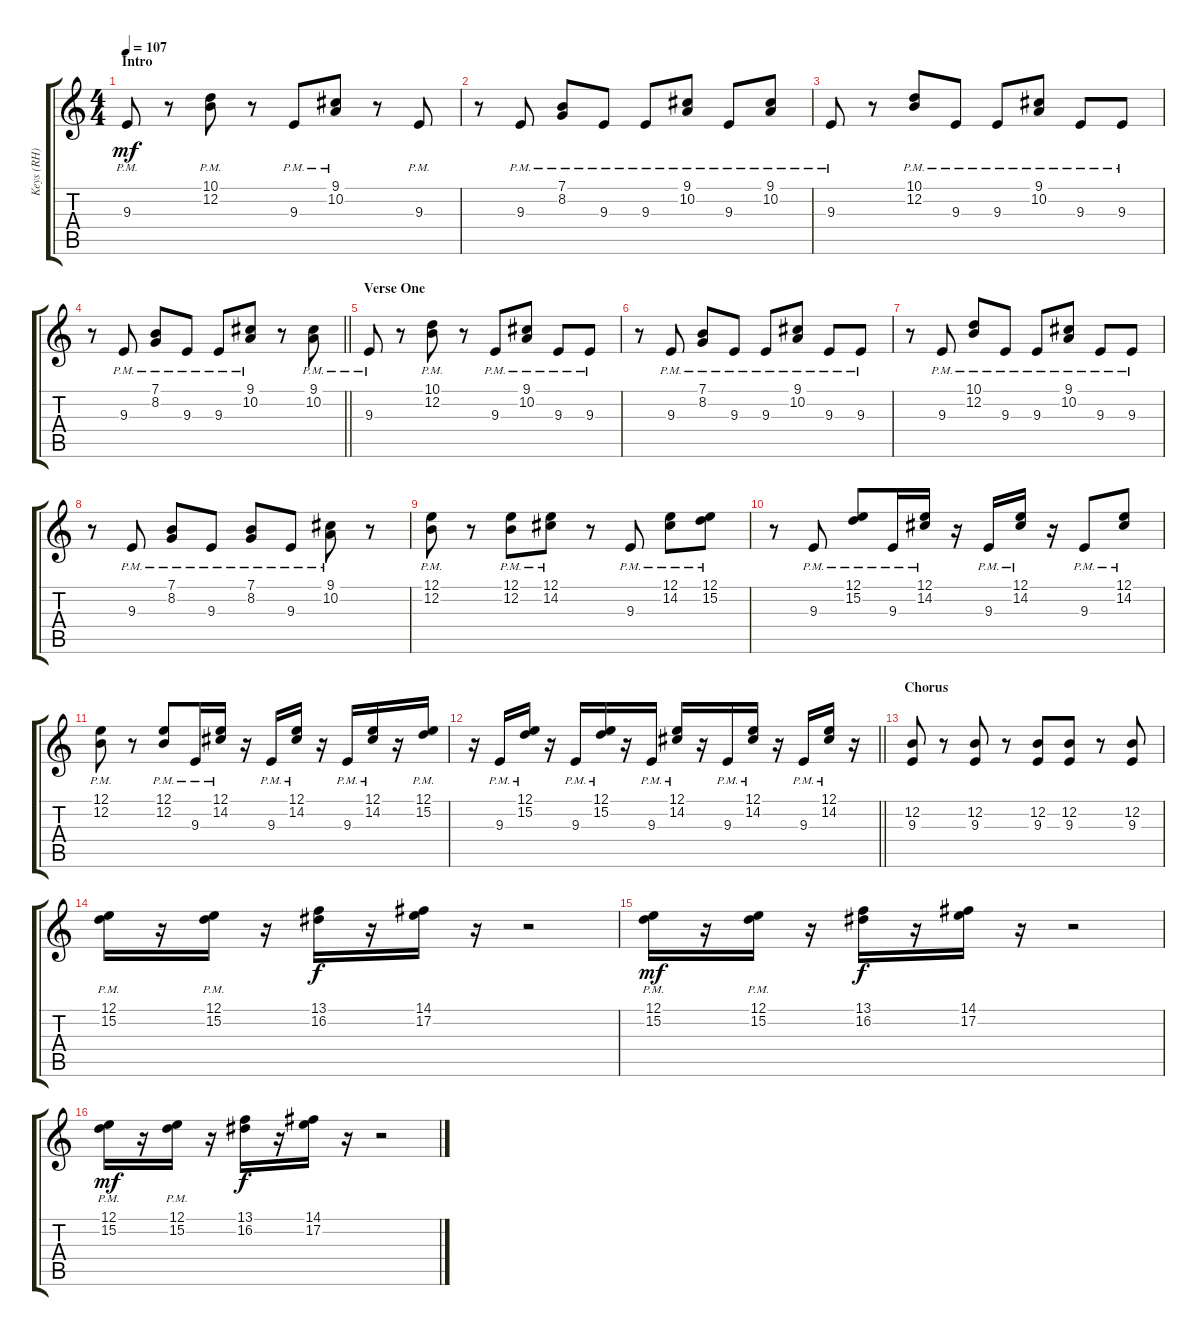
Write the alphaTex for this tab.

\track ("Keys (RH)" "Keys (RH)") {instrument drawbarorgan}
\staff {score tabs}
\tuning (E4 B3 G3 D3 A2 E2) {hide}
\ts (4 4)
\section ("" "Intro")
\tempo 107
\clef g2
\ks c
9.3{pm}.8{dy mf instrument drawbarorgan} r.8 (10.1{pm} 12.2{pm}).8 r.8 9.3{pm}.8 (9.1{pm} 10.2{pm}).8 r.8 9.3{pm}.8 |
r.8 9.3{pm}.8 (7.1{pm} 8.2{pm}).8 9.3{pm}.8 9.3{pm}.8 (9.1{pm} 10.2{pm}).8 9.3{pm}.8 (9.1{pm} 10.2{pm}).8 |
9.3{pm}.8 r.8 (10.1{pm} 12.2{pm}).8 9.3{pm}.8 9.3{pm}.8 (9.1{pm} 10.2{pm}).8 9.3{pm}.8 9.3{pm}.8 |
\barLineRight lightlight
r.8 9.3{pm}.8 (7.1{pm} 8.2{pm}).8 9.3{pm}.8 9.3{pm}.8 (9.1{pm} 10.2{pm}).8 r.8 (9.1{pm} 10.2{pm}).8 |
\section ("" "Verse One")
9.3{pm}.8 r.8 (10.1{pm} 12.2{pm}).8 r.8 9.3{pm}.8 (9.1{pm} 10.2{pm}).8 9.3{pm}.8 9.3{pm}.8 |
r.8 9.3{pm}.8 (7.1{pm} 8.2{pm}).8 9.3{pm}.8 9.3{pm}.8 (9.1{pm} 10.2{pm}).8 9.3{pm}.8 9.3{pm}.8 |
r.8 9.3{pm}.8 (10.1{pm} 12.2{pm}).8 9.3{pm}.8 9.3{pm}.8 (9.1{pm} 10.2{pm}).8 9.3{pm}.8 9.3{pm}.8 |
r.8 9.3{pm}.8 (7.1{pm} 8.2{pm}).8 9.3{pm}.8 (7.1{pm} 8.2{pm}).8 9.3{pm}.8 (9.1{pm} 10.2{pm}).8 r.8 |
(12.1{pm} 12.2{pm}).8 r.8 (12.1{pm} 12.2{pm}).8 (12.1{pm} 14.2{pm}).8 r.8 9.3{pm}.8 (12.1{pm} 14.2{pm}).8 (12.1{pm} 15.2{pm}).8 |
r.8 9.3{pm}.8 (12.1{pm} 15.2{pm}).8 9.3{pm}.16 (12.1{pm} 14.2{pm}).16 r.16 9.3{pm}.16 (12.1{pm} 14.2{pm}).16 r.16 9.3{pm}.8 (12.1{pm} 14.2{pm}).8 |
(12.1{pm} 12.2{pm}).8 r.8 (12.1{pm} 12.2{pm}).8 9.3{pm}.16 (12.1{pm} 14.2{pm}).16 r.16 9.3{pm}.16 (12.1{pm} 14.2{pm}).16 r.16 9.3{pm}.16 (12.1{pm} 14.2{pm}).16 r.16 (12.1{pm} 15.2{pm}).16 |
\barLineRight lightlight
r.16 9.3{pm}.16 (12.1{pm} 15.2{pm}).16 r.16 9.3{pm}.16 (12.1{pm} 15.2{pm}).16 r.16 9.3{pm}.16 (12.1{pm} 14.2{pm}).16 r.16 9.3{pm}.16 (12.1{pm} 14.2{pm}).16 r.16 9.3{pm}.16 (12.1{pm} 14.2{pm}).16 r.16 |
\section ("" "Chorus")
(12.2 9.3).8 r.8 (12.2 9.3).8 r.8 (12.2 9.3).8 (12.2 9.3).8 r.8 (12.2 9.3).8 |
(12.1{pm} 15.2{pm}).16 r.16 (12.1{pm} 15.2{pm}).16 r.16 (13.1 16.2).16{dy f} r.16 (14.1 17.2).16 r.16 r.2 |
(12.1{pm} 15.2{pm}).16{dy mf} r.16 (12.1{pm} 15.2{pm}).16 r.16 (13.1 16.2).16{dy f} r.16 (14.1 17.2).16 r.16 r.2 |
(12.1{pm} 15.2{pm}).16{dy mf} r.16 (12.1{pm} 15.2{pm}).16 r.16 (13.1 16.2).16{dy f} r.16 (14.1 17.2).16 r.16 r.2
